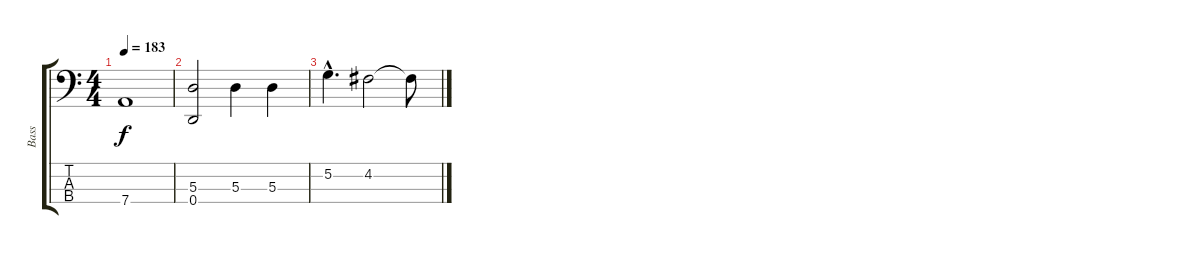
\track ("Bass" "Bass") {instrument electricbassfinger}
\staff {score tabs}
\tuning (G2 D2 A1 D1) {hide}
\ts (4 4)
\tempo 183
\clef f4
\ks c
7.4.1{dy f} |
(5.3 0.4).2 5.3.4 5.3.4 |
5.2{hac}.4{d} 4.2.2 4.2{t}.8
